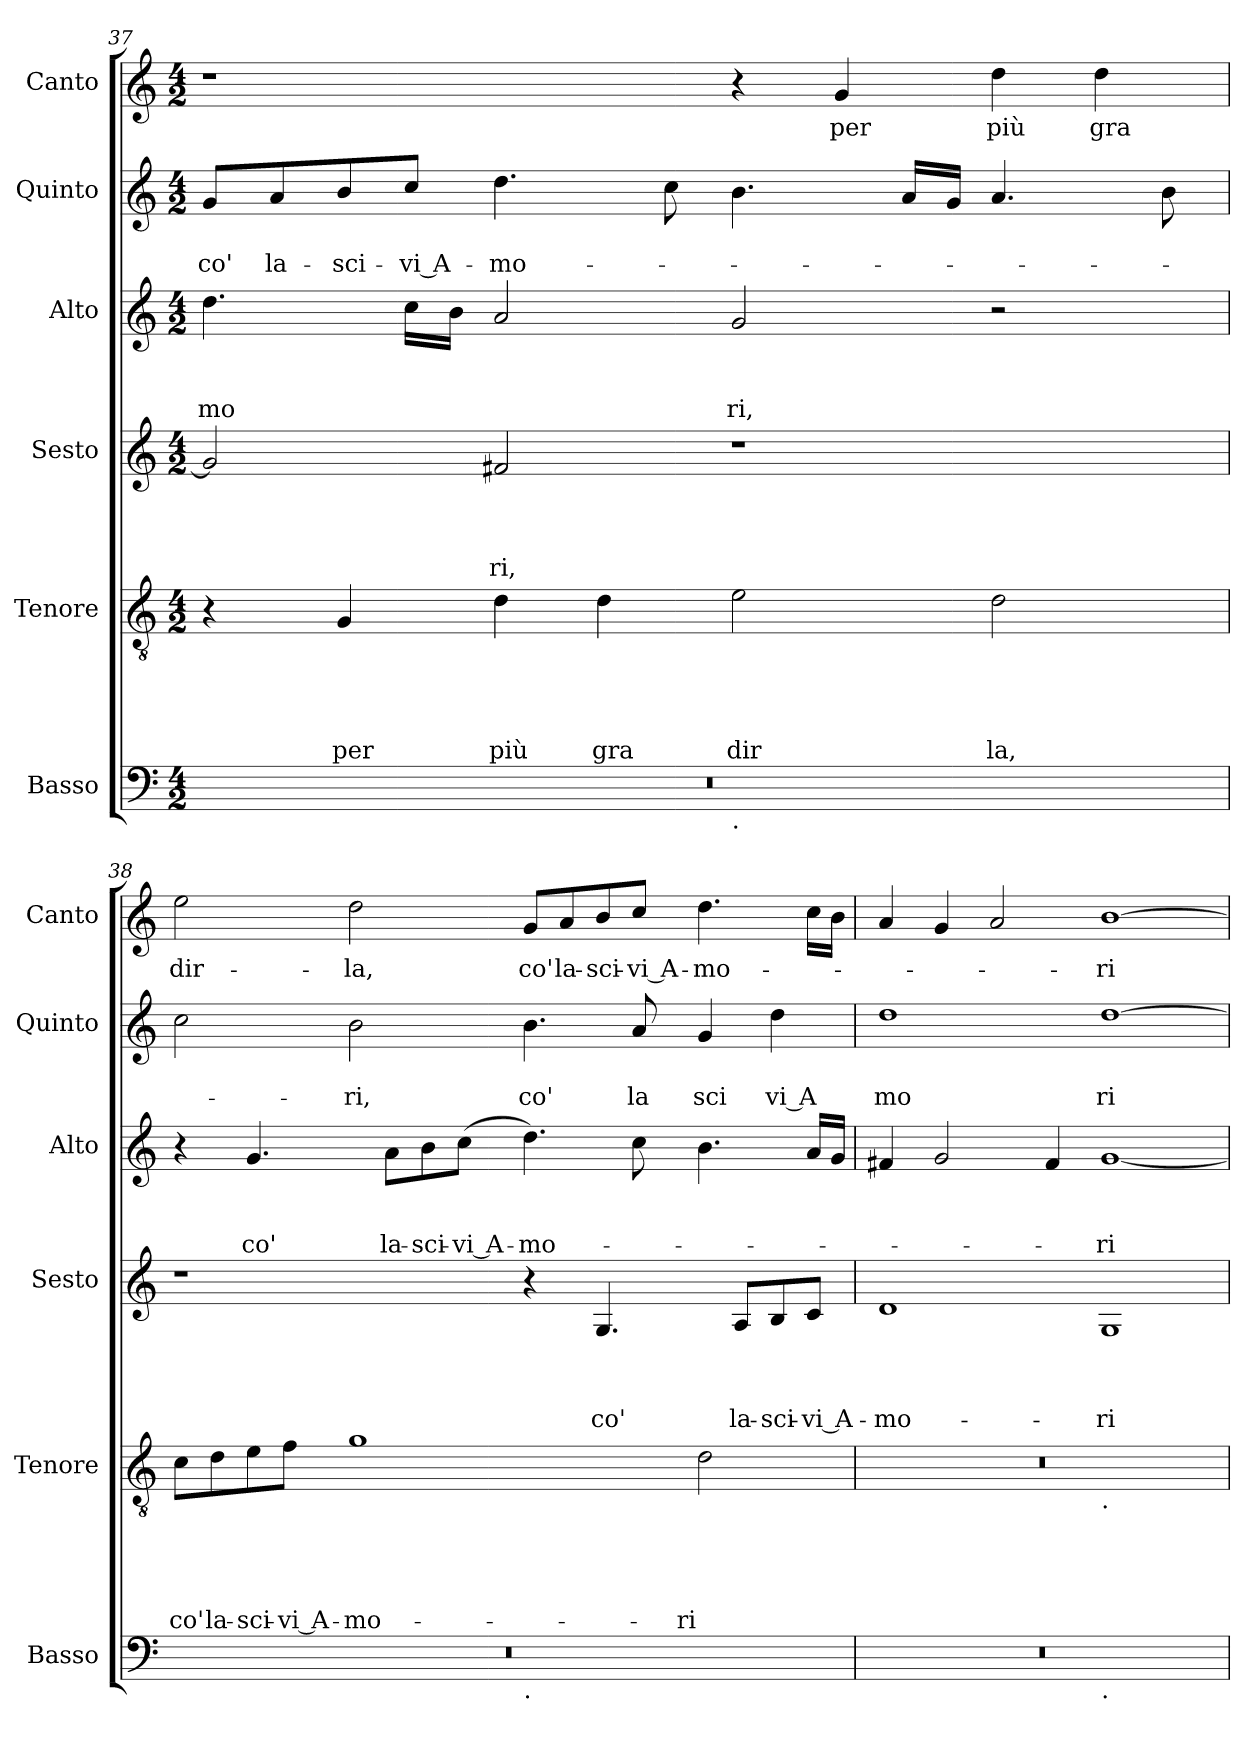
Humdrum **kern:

**kern	**kern	**text	**text	**text	**text	**text	**kern	**text	**text	**text	**text	**kern	**text	**text	**text	**kern	**text	**text	**kern	**text
*part6	*part5	*part5	*part5	*part5	*part5	*part5	*part4	*part4	*part4	*part4	*part4	*part3	*part3	*part3	*part3	*part2	*part2	*part2	*part1	*part1
*staff6	*staff5	*staff5	*staff5	*staff5	*staff5	*staff5	*staff4	*staff4	*staff4	*staff4	*staff4	*staff3	*staff3	*staff3	*staff3	*staff2	*staff2	*staff2	*staff1	*staff1
*I"Basso	*I"Tenore	*	*	*	*	*	*I"Sesto	*	*	*	*	*I"Alto	*	*	*	*I"Quinto	*	*	*I"Canto	*
*I'Basso	*I'Tenore	*	*	*	*	*	*I'Sesto	*	*	*	*	*I'Alto	*	*	*	*I'Quinto	*	*	*I'Canto	*
*clefF4	*clefGv2	*	*	*	*	*	*clefG2	*	*	*	*	*clefG2	*	*	*	*clefG2	*	*	*clefG2	*
*k[]	*k[]	*	*	*	*	*	*k[]	*	*	*	*	*k[]	*	*	*	*k[]	*	*	*k[]	*
*C:	*C:	*	*	*	*	*	*C:	*	*	*	*	*C:	*	*	*	*C:	*	*	*C:	*
*M4/2	*M4/2	*	*	*	*	*	*M4/2	*	*	*	*	*M4/2	*	*	*	*M4/2	*	*	*M4/2	*
=37	=37	=37	=37	=37	=37	=37	=37	=37	=37	=37	=37	=37	=37	=37	=37	=37	=37	=37	=37	=37
!	!	!	!	!	!	!	!	!	!	!	!	!	!	!	!LO:LY:b	!	!	!LO:LY:b	!	!
*^	*	*	*	*	*	*	*	*	*	*	*	*	*	*	*	*	*	*	*	*
0r	1ryy	4r	.	.	.	.	.	2g/]	.	.	.	.	4.dd\	.	.	mo	8g/L	.	co'	1r	.
!	!	!	!	!	!	!	!	!	!	!	!	!	!	!	!	!	!	!	!LO:LY:b	!	!
.	.	.	.	.	.	.	.	.	.	.	.	.	.	.	.	.	8a/	.	la-	.	.
!	!	!	!	!	!	!	!LO:LY:b	!	!	!	!	!	!	!	!	!	!	!	!LO:LY:b	!	!
.	.	4G/	.	.	.	.	per	.	.	.	.	.	.	.	.	.	8b/	.	-sci-	.	.
!	!	!	!	!	!	!	!	!	!	!	!	!	!	!	!	!	!	!	!LO:LY:b:rj	!	!
.	.	.	.	.	.	.	.	.	.	.	.	.	16cc\LL	.	.	.	8cc/J	.	-vi A-	.	.
.	.	.	.	.	.	.	.	.	.	.	.	.	16b\JJ	.	.	.	.	.	.	.	.
!	!	!	!	!	!	!	!LO:LY:b	!	!	!	!	!LO:LY:b	!	!	!	!	!	!	!LO:LY:b	!	!
.	.	4d\	.	.	.	.	più	2f#X/	.	.	.	-ri,	2a/	.	.	.	4.dd\	.	-mo-	.	.
!	!	!	!	!	!	!	!LO:LY:b	!	!	!	!	!	!	!	!	!	!	!	!	!	!
.	.	4d\	.	.	.	.	gra	.	.	.	.	.	.	.	.	.	.	.	.	.	.
.	.	.	.	.	.	.	.	.	.	.	.	.	.	.	.	.	8cc\	.	.	.	.
!	!LO:TX:b:t=.	!	!	!	!	!	!	!	!	!	!	!	!	!	!	!	!	!	!	!	!
!	!	!	!	!	!	!	!LO:LY:b	!	!	!	!	!	!	!	!	!LO:LY:b	!	!	!	!	!
.	1ryy	2e\	.	.	.	.	dir	1r	.	.	.	.	2g/	.	.	ri,	4.b\	.	.	4r	.
!	!	!	!	!	!	!	!	!	!	!	!	!	!	!	!	!	!	!	!	!	!LO:LY:b
.	.	.	.	.	.	.	.	.	.	.	.	.	.	.	.	.	.	.	.	4g/	per
.	.	.	.	.	.	.	.	.	.	.	.	.	.	.	.	.	16a/LL	.	.	.	.
.	.	.	.	.	.	.	.	.	.	.	.	.	.	.	.	.	16g/JJ	.	.	.	.
!	!	!	!	!	!	!	!LO:LY:b	!	!	!	!	!	!	!	!	!	!	!	!	!	!LO:LY:b
.	.	2d\	.	.	.	.	la,	.	.	.	.	.	2r	.	.	.	4.a/	.	.	4dd\	più
!	!	!	!	!	!	!	!	!	!	!	!	!	!	!	!	!	!	!	!	!	!LO:LY:b
.	.	.	.	.	.	.	.	.	.	.	.	.	.	.	.	.	.	.	.	4dd\	gra
.	.	.	.	.	.	.	.	.	.	.	.	.	.	.	.	.	8b\	.	.	.	.
!!LO:LB:g=z
=38	=38	=38	=38	=38	=38	=38	=38	=38	=38	=38	=38	=38	=38	=38	=38	=38	=38	=38	=38	=38	=38
!	!	!	!	!	!	!	!LO:LY:b	!	!	!	!	!	!	!	!	!	!	!	!	!	!LO:LY:b
0r	1ryy	8c\L	.	.	.	.	co'	1r	.	.	.	.	4r	.	.	.	2cc\	.	.	2ee\	dir-
!	!	!	!	!	!	!	!LO:LY:b	!	!	!	!	!	!	!	!	!	!	!	!	!	!
.	.	8d\	.	.	.	.	la-	.	.	.	.	.	.	.	.	.	.	.	.	.	.
!	!	!	!	!	!	!	!LO:LY:b	!	!	!	!	!	!	!	!	!LO:LY:b	!	!	!	!	!
.	.	8e\	.	.	.	.	-sci-	.	.	.	.	.	4.g/	.	.	co'	.	.	.	.	.
!	!	!	!	!	!	!	!LO:LY:b:rj	!	!	!	!	!	!	!	!	!	!	!	!	!	!
.	.	8f\J	.	.	.	.	-vi A-	.	.	.	.	.	.	.	.	.	.	.	.	.	.
!	!	!	!	!	!	!	!LO:LY:b	!	!	!	!	!	!	!	!	!	!	!	!LO:LY:b	!	!LO:LY:b
.	.	1g	.	.	.	.	-mo-	.	.	.	.	.	.	.	.	.	2b\	.	-ri,	2dd\	-la,
!	!	!	!	!	!	!	!	!	!	!	!	!	!	!	!	!LO:LY:b	!	!	!	!	!
.	.	.	.	.	.	.	.	.	.	.	.	.	8a\L	.	.	la-	.	.	.	.	.
!	!	!	!	!	!	!	!	!	!	!	!	!	!	!	!	!LO:LY:b	!	!	!	!	!
.	.	.	.	.	.	.	.	.	.	.	.	.	8b\	.	.	-sci-	.	.	.	.	.
!	!	!	!	!	!	!	!	!	!	!	!	!	!	!	!	!LO:LY:b:rj	!	!	!	!	!
.	.	.	.	.	.	.	.	.	.	.	.	.	(<8cc\J	.	.	-vi A-	.	.	.	.	.
!	!LO:TX:b:t=.	!	!	!	!	!	!	!	!	!	!	!	!	!	!	!	!	!	!	!	!
!	!	!	!	!	!	!	!	!	!	!	!	!	!	!	!	!LO:LY:b	!	!	!LO:LY:b	!	!LO:LY:b
.	1ryy	.	.	.	.	.	.	4r	.	.	.	.	4.dd\)	.	.	-mo-	4.b\	.	co'	8g/L	co'
!	!	!	!	!	!	!	!	!	!	!	!	!	!	!	!	!	!	!	!	!	!LO:LY:b
.	.	.	.	.	.	.	.	.	.	.	.	.	.	.	.	.	.	.	.	8a/	la-
!	!	!	!	!	!	!	!	!	!	!	!	!LO:LY:b	!	!	!	!	!	!	!	!	!LO:LY:b
.	.	.	.	.	.	.	.	4.G/	.	.	.	co'	.	.	.	.	.	.	.	8b/	-sci-
!	!	!	!	!	!	!	!	!	!	!	!	!	!	!	!	!	!	!	!LO:LY:b	!	!LO:LY:b:rj
.	.	.	.	.	.	.	.	.	.	.	.	.	8cc\	.	.	.	8a/	.	la	8cc/J	-vi A-
!	!	!	!	!	!	!	!LO:LY:b	!	!	!	!	!	!	!	!	!	!	!	!LO:LY:b	!	!LO:LY:b
.	.	2d\	.	.	.	.	-ri	.	.	.	.	.	4.b\	.	.	.	4g/	.	sci	4.dd\	-mo-
!	!	!	!	!	!	!	!	!	!	!	!	!LO:LY:b	!	!	!	!	!	!	!	!	!
.	.	.	.	.	.	.	.	8A/L	.	.	.	la-	.	.	.	.	.	.	.	.	.
!	!	!	!	!	!	!	!	!	!	!	!	!LO:LY:b	!	!	!	!	!	!	!LO:LY:b:rj	!	!
.	.	.	.	.	.	.	.	8B/	.	.	.	-sci-	.	.	.	.	4dd\	.	vi A	.	.
!	!	!	!	!	!	!	!	!	!	!	!	!LO:LY:b:rj	!	!	!	!	!	!	!	!	!
.	.	.	.	.	.	.	.	8c/J	.	.	.	-vi A-	16a/LL	.	.	.	.	.	.	16cc\LL	.
.	.	.	.	.	.	.	.	.	.	.	.	.	16g/JJ	.	.	.	.	.	.	16b\JJ	.
=39	=39	=39	=39	=39	=39	=39	=39	=39	=39	=39	=39	=39	=39	=39	=39	=39	=39	=39	=39	=39	=39
!	!	!	!	!	!	!	!	!	!	!	!	!LO:LY:b	!	!	!	!	!	!	!LO:LY:b	!	!
*	*	*^	*	*	*	*	*	*	*	*	*	*	*	*	*	*	*	*	*	*	*
0r	1ryy	0r	1ryy	.	.	.	.	.	1d	.	.	.	-mo-	4f#X/	.	.	.	1dd	.	mo	4a/	.
.	.	.	.	.	.	.	.	.	.	.	.	.	.	2g/	.	.	.	.	.	.	4g/	.
.	.	.	.	.	.	.	.	.	.	.	.	.	.	.	.	.	.	.	.	.	2a/	.
.	.	.	.	.	.	.	.	.	.	.	.	.	.	4f#/	.	.	.	.	.	.	.	.
!	!	!	!LO:TX:b:t=.	!	!	!	!	!	!	!	!	!	!	!	!	!	!	!	!	!	!	!
!	!LO:TX:b:t=.	!	!	!	!	!	!	!	!	!	!	!	!	!	!	!	!	!	!	!	!	!
!	!	!	!	!	!	!	!	!	!	!	!	!	!LO:LY:b	!	!	!	!LO:LY:b	!	!	!LO:LY:b	!	!LO:LY:b
.	1ryy	.	1ryy	.	.	.	.	.	1G	.	.	.	-ri	[<1g	.	.	-ri	[>1dd	.	ri	[>1b	-ri
*v	*v	*	*	*	*	*	*	*	*	*	*	*	*	*	*	*	*	*	*	*	*	*
*	*v	*v	*	*	*	*	*	*	*	*	*	*	*	*	*	*	*	*	*	*	*
=	=	=	=	=	=	=	=	=	=	=	=	=	=	=	=	=	=	=	=	=
*-	*-	*-	*-	*-	*-	*-	*-	*-	*-	*-	*-	*-	*-	*-	*-	*-	*-	*-	*-	*-
